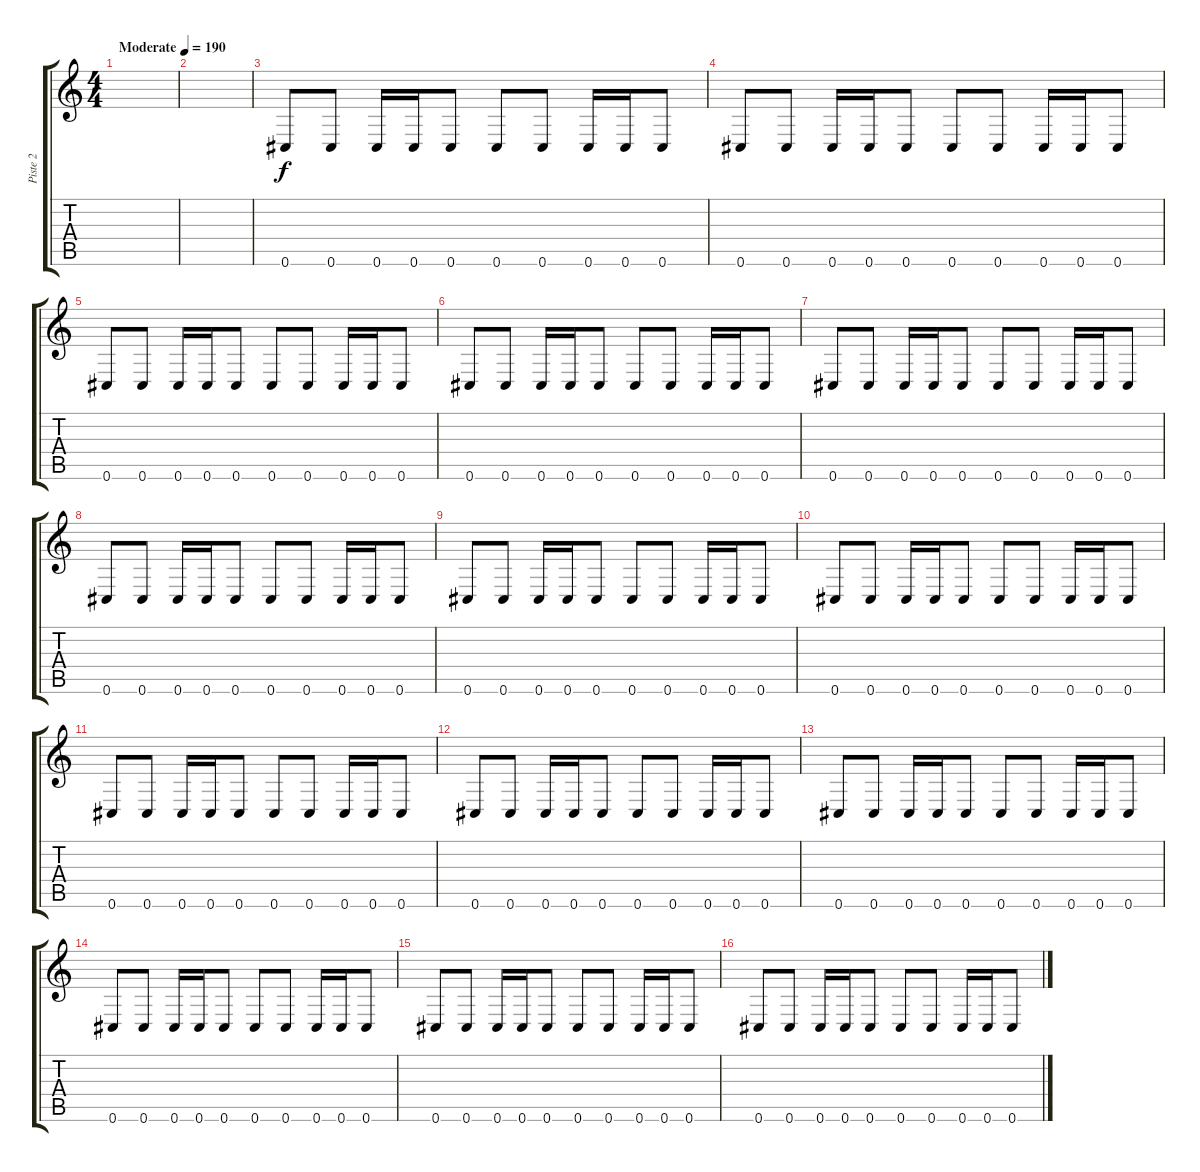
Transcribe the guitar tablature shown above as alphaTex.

\track ("Piste 2" "Piste 2") {instrument distortionguitar}
\staff {score tabs}
\tuning (Db4 Ab3 E3 B2 Gb2 Db2) {hide}
\ts (4 4)
\tempo (190 "Moderate")
\clef g2
\ks c
|
|
0.6.8 0.6.8 0.6.16 0.6.16 0.6.8 0.6.8 0.6.8 0.6.16 0.6.16 0.6.8 |
0.6.8 0.6.8 0.6.16 0.6.16 0.6.8 0.6.8 0.6.8 0.6.16 0.6.16 0.6.8 |
0.6.8 0.6.8 0.6.16 0.6.16 0.6.8 0.6.8 0.6.8 0.6.16 0.6.16 0.6.8 |
0.6.8 0.6.8 0.6.16 0.6.16 0.6.8 0.6.8 0.6.8 0.6.16 0.6.16 0.6.8 |
0.6.8 0.6.8 0.6.16 0.6.16 0.6.8 0.6.8 0.6.8 0.6.16 0.6.16 0.6.8 |
0.6.8 0.6.8 0.6.16 0.6.16 0.6.8 0.6.8 0.6.8 0.6.16 0.6.16 0.6.8 |
0.6.8 0.6.8 0.6.16 0.6.16 0.6.8 0.6.8 0.6.8 0.6.16 0.6.16 0.6.8 |
0.6.8 0.6.8 0.6.16 0.6.16 0.6.8 0.6.8 0.6.8 0.6.16 0.6.16 0.6.8 |
0.6.8 0.6.8 0.6.16 0.6.16 0.6.8 0.6.8 0.6.8 0.6.16 0.6.16 0.6.8 |
0.6.8 0.6.8 0.6.16 0.6.16 0.6.8 0.6.8 0.6.8 0.6.16 0.6.16 0.6.8 |
0.6.8 0.6.8 0.6.16 0.6.16 0.6.8 0.6.8 0.6.8 0.6.16 0.6.16 0.6.8 |
0.6.8 0.6.8 0.6.16 0.6.16 0.6.8 0.6.8 0.6.8 0.6.16 0.6.16 0.6.8 |
0.6.8 0.6.8 0.6.16 0.6.16 0.6.8 0.6.8 0.6.8 0.6.16 0.6.16 0.6.8 |
0.6.8 0.6.8 0.6.16 0.6.16 0.6.8 0.6.8 0.6.8 0.6.16 0.6.16 0.6.8
